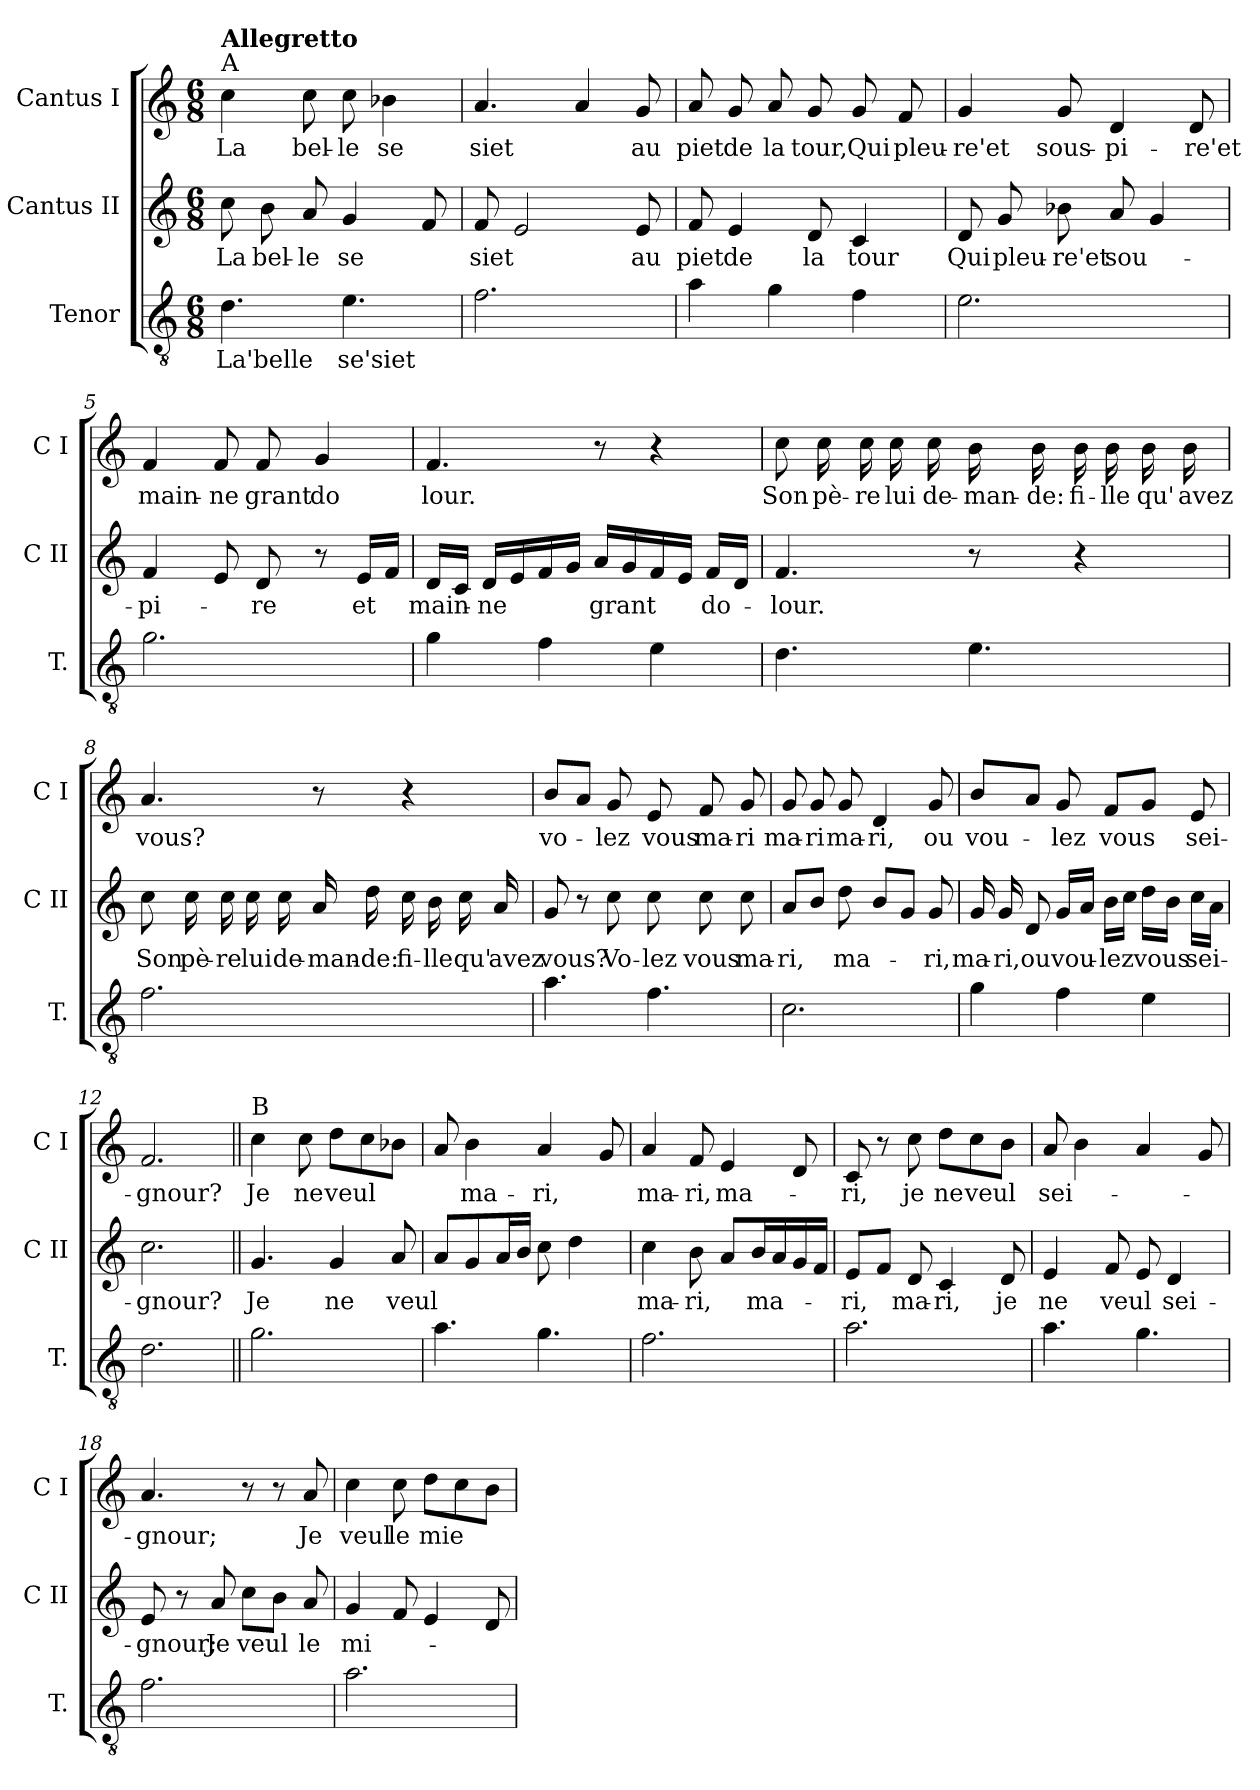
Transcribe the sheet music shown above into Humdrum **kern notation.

**kern	**text	**kern	**text	**kern	**text
*part3	*part3	*part2	*part2	*part1	*part1
*staff3	*staff3	*staff2	*staff2	*staff1	*staff1
*I"Tenor	*	*I"Cantus II	*	*I"Cantus I	*
*I'T.	*	*I'C II	*	*I'C I	*
*clefGv2	*	*clefG2	*	*clefG2	*
*k[]	*	*k[]	*	*k[]	*
*M6/8	*	*M6/8	*	*M6/8	*
=1	=1	=1	=1	=1	=1
!	!	!	!	!LO:TX:a:t=A	!
!	!	!	!	!LO:TX:a:B:t=Allegretto	!
!	!LO:LY:b	!	!LO:LY:b	!	!LO:LY:b
4.d\	La'belle	8cc\	La	4cc\	La
!	!	!	!LO:LY:b	!	!
.	.	8b\	bel-	.	.
!	!	!	!LO:LY:b	!	!LO:LY:b
.	.	8a/	-le	8cc\	bel-
!	!LO:LY:b	!	!LO:LY:b	!	!LO:LY:b
4.e\	se'siet	4g/	se	8cc\	-le
!	!	!	!	!	!LO:LY:b
.	.	.	.	4b-X\	se
.	.	8f/	.	.	.
=2	=2	=2	=2	=2	=2
!	!	!	!LO:LY:b	!	!LO:LY:b
2.f\	.	8f/	siet	4.a/	siet
.	.	2e/	.	.	.
.	.	.	.	4a/	.
!	!	!	!LO:LY:b	!	!LO:LY:b
.	.	8e/	au	8g/	au
=3	=3	=3	=3	=3	=3
!	!	!	!LO:LY:b	!	!LO:LY:b
4a\	.	8f/	piet	8a/	piet
!	!	!	!LO:LY:b	!	!LO:LY:b
.	.	4e/	de	8g/	de
!	!	!	!	!	!LO:LY:b
4g\	.	.	.	8a/	la
!	!	!	!LO:LY:b	!	!LO:LY:b
.	.	8d/	la	8g/	tour,
!	!	!	!LO:LY:b	!	!LO:LY:b
4f\	.	4c/	tour	8g/	Qui
!	!	!	!	!	!LO:LY:b
.	.	.	.	8f/	pleu-
=4	=4	=4	=4	=4	=4
!	!	!	!LO:LY:b	!	!LO:LY:b
2.e\	.	8d/	Qui	4g/	-re'et
!	!	!	!LO:LY:b	!	!
.	.	8g/	pleu-	.	.
!	!	!	!LO:LY:b	!	!LO:LY:b
.	.	8b-X\	-re'et	8g/	sous-
!	!	!	!LO:LY:b	!	!LO:LY:b
.	.	8a/	sou-	4d/	-pi-
.	.	4g/	.	.	.
!	!	!	!	!	!LO:LY:b
.	.	.	.	8d/	-re'et
=5	=5	=5	=5	=5	=5
!	!	!	!LO:LY:b	!	!LO:LY:b
2.g\	.	4f/	-pi-	4f/	main-
!	!	!	!	!	!LO:LY:b
.	.	8e/	.	8f/	-ne
!	!	!	!LO:LY:b	!	!LO:LY:b
.	.	8d/	-re	8f/	grant
!	!	!	!	!	!LO:LY:b
.	.	8r	.	4g/	do
!	!	!	!LO:LY:b	!	!
.	.	16e/LL	et	.	.
.	.	16f/JJ	.	.	.
!!LO:LB:g=z
=6	=6	=6	=6	=6	=6
!	!	!	!LO:LY:b	!	!LO:LY:b
4g\	.	16d/LL	main-	4.f/	lour.
.	.	16c/JJ	.	.	.
!	!	!	!LO:LY:b	!	!
.	.	16d/LL	-ne	.	.
.	.	16e/	.	.	.
4f\	.	16f/	.	.	.
.	.	16g/JJ	.	.	.
!	!	!	!LO:LY:b	!	!
.	.	16a/LL	grant	8r	.
.	.	16g/	.	.	.
4e\	.	16f/	.	4r	.
.	.	16e/JJ	.	.	.
!	!	!	!LO:LY:b	!	!
.	.	16f/LL	do-	.	.
.	.	16d/JJ	.	.	.
=7	=7	=7	=7	=7	=7
!	!	!	!LO:LY:b	!	!LO:LY:b
4.d\	.	4.f/	-lour.	8cc\	Son
!	!	!	!	!	!LO:LY:b
.	.	.	.	16cc\	pè-
!	!	!	!	!	!LO:LY:b
.	.	.	.	16cc\	-re
!	!	!	!	!	!LO:LY:b
.	.	.	.	16cc\	lui
!	!	!	!	!	!LO:LY:b
.	.	.	.	16cc\	de-
!	!	!	!	!	!LO:LY:b
4.e\	.	8r	.	16b\	-man-
!	!	!	!	!	!LO:LY:b
.	.	.	.	16b\	-de:
!	!	!	!	!	!LO:LY:b
.	.	4r	.	16b\	fi-
!	!	!	!	!	!LO:LY:b
.	.	.	.	16b\	-lle
!	!	!	!	!	!LO:LY:b
.	.	.	.	16b\	qu'
!	!	!	!	!	!LO:LY:b
.	.	.	.	16b\	avez
=8	=8	=8	=8	=8	=8
!	!	!	!LO:LY:b	!	!LO:LY:b
2.f\	.	8cc\	Son	4.a/	vous?
!	!	!	!LO:LY:b	!	!
.	.	16cc\	pè-	.	.
!	!	!	!LO:LY:b	!	!
.	.	16cc\	-re	.	.
!	!	!	!LO:LY:b	!	!
.	.	16cc\	lui	.	.
!	!	!	!LO:LY:b	!	!
.	.	16cc\	de-	.	.
!	!	!	!LO:LY:b	!	!
.	.	16a/	-man-	8r	.
!	!	!	!LO:LY:b	!	!
.	.	16dd\	-de:	.	.
!	!	!	!LO:LY:b	!	!
.	.	16cc\	fi-	4r	.
!	!	!	!LO:LY:b	!	!
.	.	16b\	-lle	.	.
!	!	!	!LO:LY:b	!	!
.	.	16cc\	qu'	.	.
!	!	!	!LO:LY:b	!	!
.	.	16a/	avez	.	.
!!LO:LB:g=z
=9	=9	=9	=9	=9	=9
!	!	!	!LO:LY:b	!	!LO:LY:b
4.a\	.	8g/	vous?	8b/L	vo-
.	.	8r	.	8a/J	.
!	!	!	!LO:LY:b	!	!LO:LY:b
.	.	8cc\	Vo-	8g/	-lez
!	!	!	!LO:LY:b	!	!LO:LY:b
4.f\	.	8cc\	-lez	8e/	vous
!	!	!	!LO:LY:b	!	!LO:LY:b
.	.	8cc\	vous	8f/	ma-
!	!	!	!LO:LY:b	!	!LO:LY:b
.	.	8cc\	ma-	8g/	-ri
=10	=10	=10	=10	=10	=10
!	!	!	!LO:LY:b	!	!LO:LY:b
2.c\	.	8a/L	-ri,	8g/	ma-
!	!	!	!	!	!LO:LY:b
.	.	8b/J	.	8g/	-ri
!	!	!	!LO:LY:b	!	!LO:LY:b
.	.	8dd\	ma-	8g/	ma-
!	!	!	!	!	!LO:LY:b
.	.	8b/L	.	4d/	-ri,
.	.	8g/J	.	.	.
!	!	!	!LO:LY:b	!	!LO:LY:b
.	.	8g/	-ri,	8g/	ou
=11	=11	=11	=11	=11	=11
!	!	!	!LO:LY:b	!	!LO:LY:b
4g\	.	16g/	ma-	8b/L	vou-
!	!	!	!LO:LY:b	!	!
.	.	16g/	-ri,	.	.
!	!	!	!LO:LY:b	!	!
.	.	8d/	ou	8a/J	.
!	!	!	!LO:LY:b	!	!LO:LY:b
4f\	.	16g/LL	vou-	8g/	-lez
.	.	16a/JJ	.	.	.
!	!	!	!LO:LY:b	!	!LO:LY:b
.	.	16b\LL	-lez	8f/L	vous
.	.	16cc\JJ	.	.	.
!	!	!	!LO:LY:b	!	!
4e\	.	16dd\LL	vous	8g/J	.
.	.	16b\JJ	.	.	.
!	!	!	!LO:LY:b	!	!LO:LY:b
.	.	16cc\LL	sei-	8e/	sei-
.	.	16a\JJ	.	.	.
=12	=12	=12	=12	=12	=12
!	!	!	!LO:LY:b	!	!LO:LY:b
2.d\	.	2.cc\	-gnour?	2.f/	-gnour?
=13||	=13||	=13||	=13||	=13||	=13||
!	!	!	!	!LO:TX:a:t=B	!
!	!	!	!LO:LY:b	!	!LO:LY:b
2.g\	.	4.g/	Je	4cc\	Je
!	!	!	!	!	!LO:LY:b
.	.	.	.	8cc\	ne
!	!	!	!LO:LY:b	!	!LO:LY:b
.	.	4g/	ne	8dd\L	veul
.	.	.	.	8cc\	.
!	!	!	!LO:LY:b	!	!
.	.	8a/	veul	8b-X\J	.
=14	=14	=14	=14	=14	=14
4.a\	.	8a/L	.	8a/	.
!	!	!	!	!	!LO:LY:b
.	.	8g/	.	4b\	ma-
.	.	16a/L	.	.	.
.	.	16b/JJ	.	.	.
!	!	!	!	!	!LO:LY:b
4.g\	.	8cc\	.	4a/	-ri,
.	.	4dd\	.	.	.
.	.	.	.	8g/	.
!!LO:LB:g=z
=15	=15	=15	=15	=15	=15
!	!	!	!LO:LY:b	!	!LO:LY:b
2.f\	.	4cc\	ma-	4a/	ma-
!	!	!	!LO:LY:b	!	!LO:LY:b
.	.	8b\	-ri,	8f/	-ri,
!	!	!	!	!	!LO:LY:b
.	.	8a/L	.	4e/	ma-
!	!	!	!LO:LY:b	!	!
.	.	16b/L	ma-	.	.
.	.	16a/	.	.	.
.	.	16g/	.	8d/	.
.	.	16f/JJ	.	.	.
=16	=16	=16	=16	=16	=16
!	!	!	!LO:LY:b	!	!LO:LY:b
2.a\	.	8e/L	-ri,	8c/	-ri,
.	.	8f/J	.	8r	.
!	!	!	!LO:LY:b	!	!LO:LY:b
.	.	8d/	ma-	8cc\	je
!	!	!	!LO:LY:b	!	!LO:LY:b
.	.	4c/	-ri,	8dd\L	ne
!	!	!	!	!	!LO:LY:b
.	.	.	.	8cc\	veul
!	!	!	!LO:LY:b	!	!
.	.	8d/	je	8b\J	.
=17	=17	=17	=17	=17	=17
!	!	!	!LO:LY:b	!	!LO:LY:b
4.a\	.	4e/	ne	8a/	sei-
.	.	.	.	4b\	.
!	!	!	!LO:LY:b	!	!
.	.	8f/	veul	.	.
4.g\	.	8e/	.	4a/	.
!	!	!	!LO:LY:b	!	!
.	.	4d/	sei-	.	.
.	.	.	.	8g/	.
=18	=18	=18	=18	=18	=18
!	!	!	!LO:LY:b	!	!LO:LY:b
2.f\	.	8e/	-gnour;	4.a/	-gnour;
.	.	8r	.	.	.
!	!	!	!LO:LY:b	!	!
.	.	8a/	Je	.	.
!	!	!	!LO:LY:b	!	!
.	.	8cc\L	veul	8r	.
.	.	8b\J	.	8r	.
!	!	!	!LO:LY:b	!	!LO:LY:b
.	.	8a/	le	8a/	Je
=19	=19	=19	=19	=19	=19
!	!	!	!LO:LY:b	!	!LO:LY:b
2.a\	.	4g/	mi-	4cc\	veul
!	!	!	!	!	!LO:LY:b
.	.	8f/	.	8cc\	le
!	!	!	!	!	!LO:LY:b
.	.	4e/	.	8dd\L	mie
.	.	.	.	8cc\	.
.	.	8d/	.	8b\J	.
=	=	=	=	=	=
*-	*-	*-	*-	*-	*-
